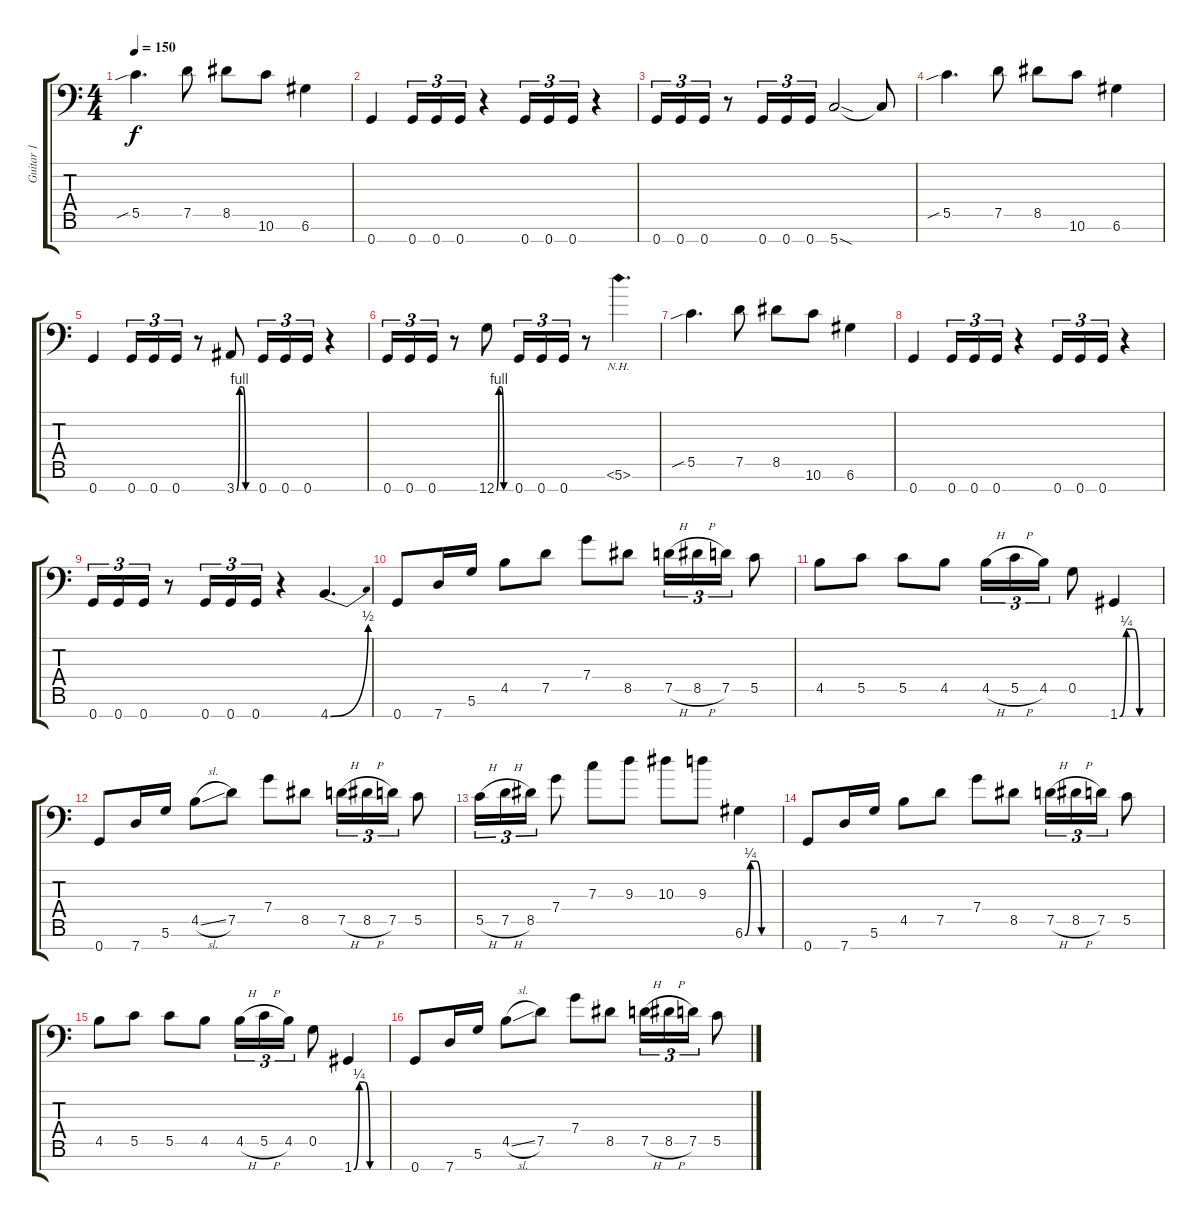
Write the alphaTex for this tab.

\track ("Guitar 1" "Guitar 1") {instrument distortionguitar}
\staff {score tabs}
\tuning (D4 A3 F3 C3 G2 D2 G1) {hide}
\ts (4 4)
\tempo 150
\clef f4
\ks c
5.5{sib}.4{d dy f} 7.5.8 8.5.8 10.6.8 6.6.4 |
0.7.4 0.7.16{tu (3 2)} 0.7.16{tu (3 2)} 0.7.16{tu (3 2)} r.4 0.7.16{tu (3 2)} 0.7.16{tu (3 2)} 0.7.16{tu (3 2)} r.4 |
0.7.16{tu (3 2)} 0.7.16{tu (3 2)} 0.7.16{tu (3 2)} r.8 0.7.16{tu (3 2)} 0.7.16{tu (3 2)} 0.7.16{tu (3 2)} 5.7{sod}.2 5.7{t}.8 |
5.5{sib}.4{d} 7.5.8 8.5.8 10.6.8 6.6.4 |
0.7.4 0.7.16{tu (3 2)} 0.7.16{tu (3 2)} 0.7.16{tu (3 2)} r.8 3.7{be (custom 0 0 10 4 20 4 30 0 60 0)}.8 0.7.16{tu (3 2)} 0.7.16{tu (3 2)} 0.7.16{tu (3 2)} r.4 |
0.7.16{tu (3 2)} 0.7.16{tu (3 2)} 0.7.16{tu (3 2)} r.8 12.7{be (custom 0 0 10 4 20 4 30 0 60 0)}.8 0.7.16{tu (3 2)} 0.7.16{tu (3 2)} 0.7.16{tu (3 2)} r.8 5.6{nh}.4{d} |
5.5{sib}.4{d} 7.5.8 8.5.8 10.6.8 6.6.4 |
0.7.4 0.7.16{tu (3 2)} 0.7.16{tu (3 2)} 0.7.16{tu (3 2)} r.4 0.7.16{tu (3 2)} 0.7.16{tu (3 2)} 0.7.16{tu (3 2)} r.4 |
0.7.16{tu (3 2)} 0.7.16{tu (3 2)} 0.7.16{tu (3 2)} r.8 0.7.16{tu (3 2)} 0.7.16{tu (3 2)} 0.7.16{tu (3 2)} r.4 4.7{be (bend 0 0 60 2)}.4{d} |
0.7.8 7.7.16 5.6.16 4.5.8 7.5.8 7.4.8 8.5.8 7.5{h}.16{tu (3 2)} 8.5{h}.16{tu (3 2)} 7.5.16{tu (3 2)} 5.5.8 |
4.5.8 5.5.8 5.5.8 4.5.8 4.5{h}.16{tu (3 2)} 5.5{h}.16{tu (3 2)} 4.5.16{tu (3 2)} 0.5.8 1.7{be (custom 0 0 10 1 20 1 30 0 60 0)}.4 |
0.7.8 7.7.16 5.6.16 4.5{sl}.8 7.5.8 7.4.8 8.5.8 7.5{h}.16{tu (3 2)} 8.5{h}.16{tu (3 2)} 7.5.16{tu (3 2)} 5.5.8 |
5.5{h}.16{tu (3 2)} 7.5{h}.16{tu (3 2)} 8.5.16{tu (3 2)} 7.4.8 7.3.8 9.3.8 10.3.8 9.3.8 6.6{be (custom 0 0 10 1 20 1 30 0 60 0)}.4 |
0.7.8 7.7.16 5.6.16 4.5.8 7.5.8 7.4.8 8.5.8 7.5{h}.16{tu (3 2)} 8.5{h}.16{tu (3 2)} 7.5.16{tu (3 2)} 5.5.8 |
4.5.8 5.5.8 5.5.8 4.5.8 4.5{h}.16{tu (3 2)} 5.5{h}.16{tu (3 2)} 4.5.16{tu (3 2)} 0.5.8 1.7{be (custom 0 0 10 1 20 1 30 0 60 0)}.4 |
0.7.8 7.7.16 5.6.16 4.5{sl}.8 7.5.8 7.4.8 8.5.8 7.5{h}.16{tu (3 2)} 8.5{h}.16{tu (3 2)} 7.5.16{tu (3 2)} 5.5.8
